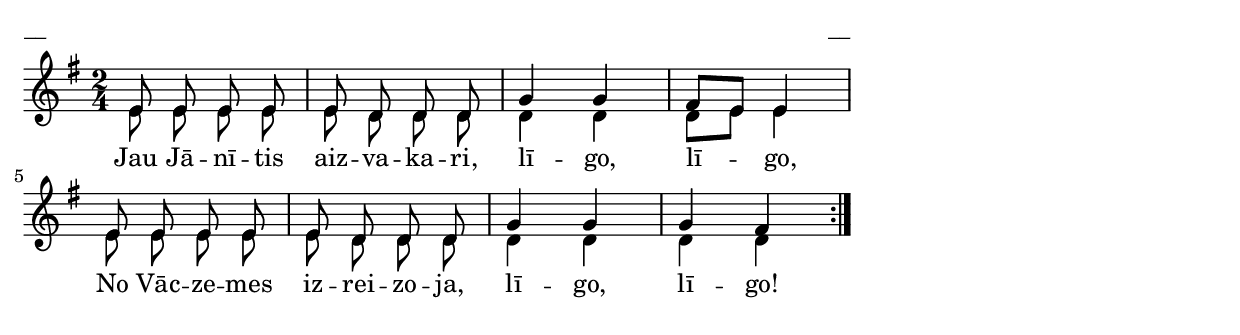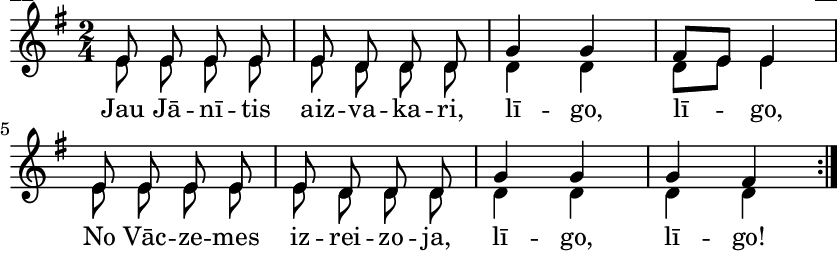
\version "2.13.18"
#(ly:set-option 'crop #t)

%\header {
%    title = "Jau Jānītis aizvakar"
%}
% "Visi gaida jāņu dienu", 163.lpp.
\paper {
line-width = 14\cm
left-margin = 0.4\cm
between-system-padding = 0.3\cm
between-system-space = 0.3\cm
}
\layout {
indent = #0
ragged-last = ##f
}

voiceA = \relative c' {
\clef "treble"
\key e \minor
\time 2/4 
\repeat volta 2 {
e8 e e e | e8 d d d | g4 g | fis8[ e] e4 |
e8 e e e | e8 d d d | 
g4 g4 | g fis4 
}
} 


lyricA = \lyricmode {
Jau Jā -- nī -- tis aiz -- va -- ka -- ri, lī -- go, lī -- go, 
No Vāc -- ze -- mes iz -- rei -- zo -- ja, lī -- go, lī -- go!
}


voiceB = \relative c' {
\clef "treble"
\key e \minor
\time 2/4 
\repeat volta 2 {
e8 e e e | e8 d d d | d4 d | d8[ e] e4 |
e8 e e e | e8 d d d | 
d4 d4 | d4 d4 
}
} 

chordsA = \chordmode {
\time 2/4
c2:5 | 
\time 3/4
c4:5 f4:5 c4:5 | 
\time 2/4
c2:5 | 
\time 3/4
g4:5 c2:5 |
\time 2/4
g4:5 f4:5 |
c2:5 |
\time 3/4
c2.:5 | g4:5 c2:5 |
\time 2/4
g4:5 f4:5 |
c2:5 |
\time 3/4
c2.:5 | g4:5 c2:5 |
}

fullScore = <<
\new Staff {
<<
\new Voice = "voiceA" { \voiceOne \autoBeamOff \voiceA }
\new Lyrics \lyricsto "voiceA" \lyricA
\new Voice = "voiceB" { \voiceTwo \autoBeamOff \voiceB }
>>
}
>>

\score {
\fullScore
\header { piece = "__" opus = "__" }
}
\markup { \with-color #(x11-color 'white) \sans \smaller "__" }
\score {
\unfoldRepeats
\fullScore
\midi {
\context { \Staff \remove "Staff_performer" }
\context { \Voice \consists "Staff_performer" }
}
}
